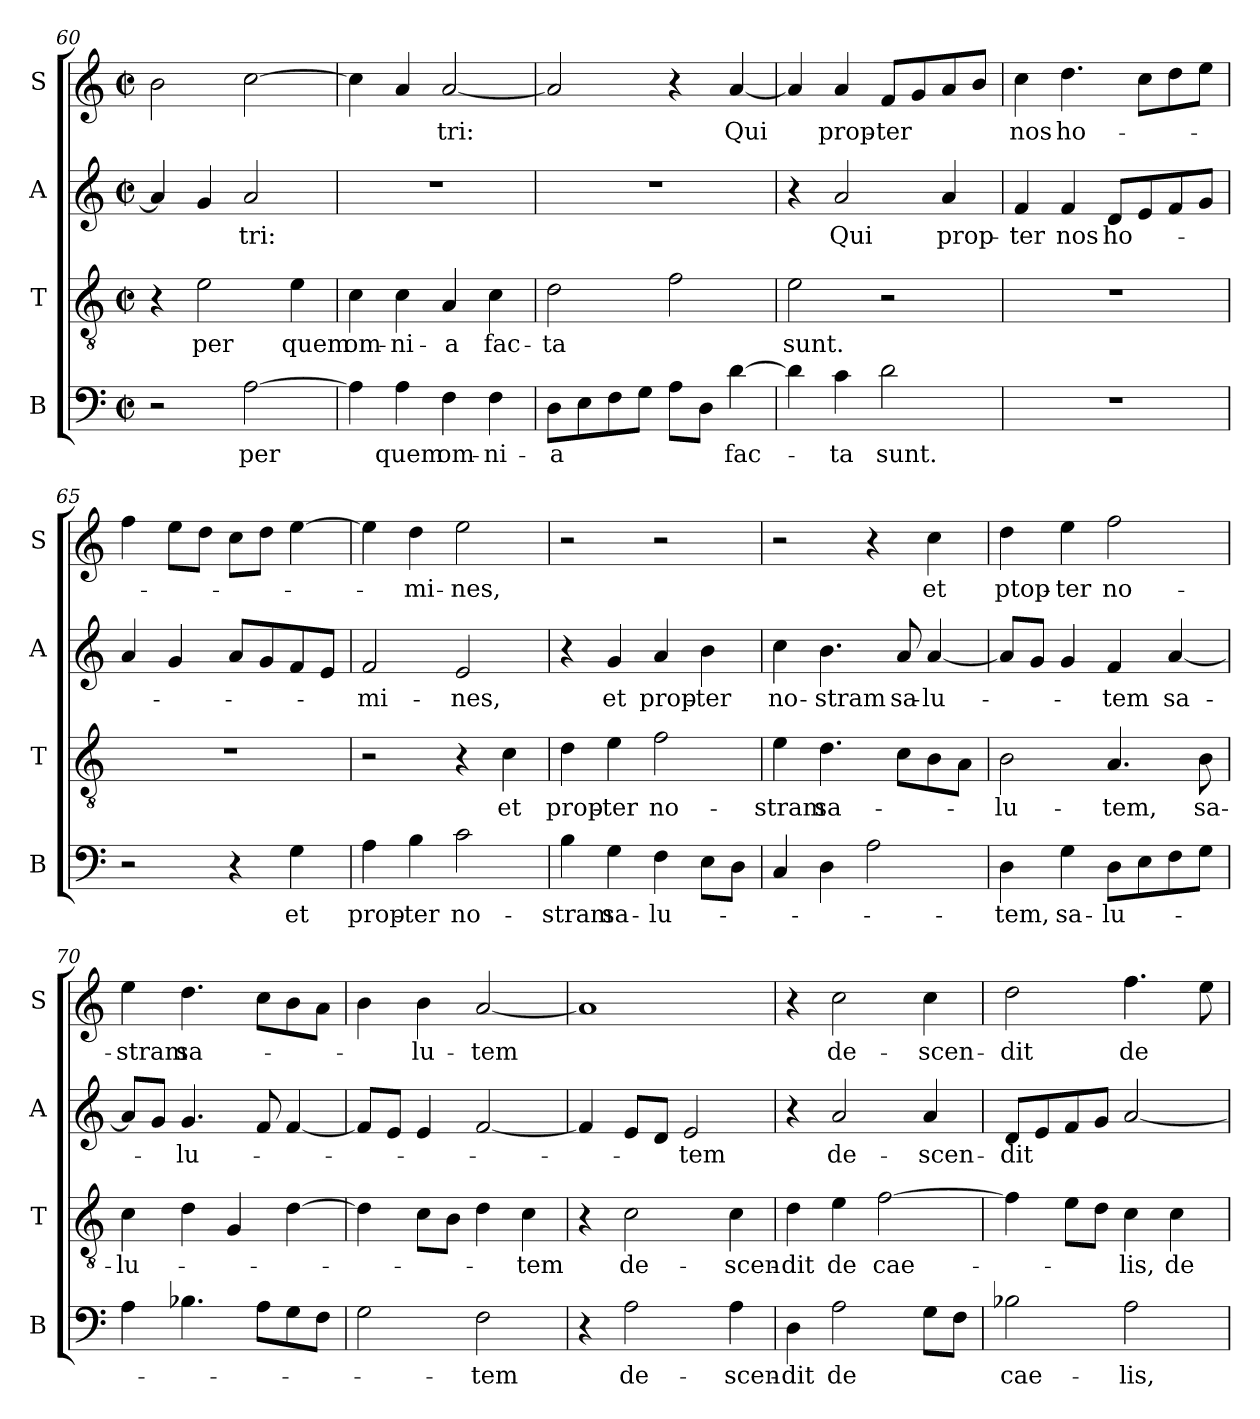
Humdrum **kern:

**kern	**text	**kern	**text	**kern	**text	**kern	**text
*part4	*part4	*part3	*part3	*part2	*part2	*part1	*part1
*staff4	*staff4	*staff3	*staff3	*staff2	*staff2	*staff1	*staff1
*I"B	*	*I"T	*	*I"A	*	*I"S	*
*I'B	*	*I'T	*	*I'A	*	*I'S	*
*clefF4	*	*clefGv2	*	*clefG2	*	*clefG2	*
*k[]	*	*k[]	*	*k[]	*	*k[]	*
*M2/2	*	*M2/2	*	*M2/2	*	*M2/2	*
*met(c|)	*	*met(c|)	*	*met(c|)	*	*met(c|)	*
=60	=60	=60	=60	=60	=60	=60	=60
2r	.	4r	.	4a/]	.	2b\	.
!	!	!	!LO:LY:b	!	!	!	!
.	.	2e\	per	4g/	.	.	.
!	!LO:LY:b	!	!	!	!LO:LY:b	!	!
[2A\	per	.	.	2a/	-tri:	[2cc\	.
!	!	!	!LO:LY:b	!	!	!	!
.	.	4e\	quem	.	.	.	.
=61	=61	=61	=61	=61	=61	=61	=61
!	!	!	!LO:LY:b	!	!	!	!
4A\]	.	4c\	om-	1r	.	4cc\]	.
!	!LO:LY:b	!	!LO:LY:b	!	!	!	!
4A\	quem	4c\	-ni-	.	.	4a/	.
!	!LO:LY:b	!	!LO:LY:b	!	!	!	!LO:LY:b
4F\	om-	4A/	-a	.	.	[2a/	-tri:
!	!LO:LY:b	!	!LO:LY:b	!	!	!	!
4F\	-ni-	4c\	fac-	.	.	.	.
=62	=62	=62	=62	=62	=62	=62	=62
!	!LO:LY:b	!	!LO:LY:b	!	!	!	!
8D\L	-a	2d\	-ta	1r	.	2a/]	.
8E\	.	.	.	.	.	.	.
8F\	.	.	.	.	.	.	.
8G\J	.	.	.	.	.	.	.
8A\L	.	2f\	.	.	.	4r	.
8D\J	.	.	.	.	.	.	.
!	!LO:LY:b	!	!	!	!	!	!LO:LY:b
[4d\	fac-	.	.	.	.	[4a/	Qui
=63	=63	=63	=63	=63	=63	=63	=63
!	!	!	!LO:LY:b	!	!	!	!
4d\]	.	2e\	sunt.	4r	.	4a/]	.
!	!LO:LY:b	!	!	!	!LO:LY:b	!	!LO:LY:b
4c\	-ta	.	.	2a/	Qui	4a/	prop-
!	!LO:LY:b	!	!	!	!	!	!LO:LY:b
2d\	sunt.	2r	.	.	.	8f/L	-ter
.	.	.	.	.	.	8g/	.
!	!	!	!	!	!LO:LY:b	!	!
.	.	.	.	4a/	prop-	8a/	.
.	.	.	.	.	.	8b/J	.
=64	=64	=64	=64	=64	=64	=64	=64
!	!	!	!	!	!LO:LY:b	!	!LO:LY:b
1r	.	1r	.	4f/	-ter	4cc\	nos
!	!	!	!	!	!LO:LY:b	!	!LO:LY:b
.	.	.	.	4f/	nos	4.dd\	ho-
!	!	!	!	!	!LO:LY:b	!	!
.	.	.	.	8d/L	ho-	.	.
.	.	.	.	8e/	.	8cc\L	.
.	.	.	.	8f/	.	8dd\	.
.	.	.	.	8g/J	.	8ee\J	.
=65	=65	=65	=65	=65	=65	=65	=65
2r	.	1r	.	4a/	.	4ff\	.
.	.	.	.	4g/	.	8ee\L	.
.	.	.	.	.	.	8dd\J	.
4r	.	.	.	8a/L	.	8cc\L	.
.	.	.	.	8g/	.	8dd\J	.
!	!LO:LY:b	!	!	!	!	!	!
4G\	et	.	.	8f/	.	[4ee\	.
.	.	.	.	8e/J	.	.	.
=66	=66	=66	=66	=66	=66	=66	=66
!	!LO:LY:b	!	!	!	!LO:LY:b	!	!
4A\	prop-	2r	.	2f/	-mi-	4ee\]	.
!	!LO:LY:b	!	!	!	!	!	!LO:LY:b
4B\	-ter	.	.	.	.	4dd\	-mi-
!	!LO:LY:b	!	!	!	!LO:LY:b	!	!LO:LY:b
2c\	no-	4r	.	2e/	-nes,	2ee\	-nes,
!	!	!	!LO:LY:b	!	!	!	!
.	.	4c\	et	.	.	.	.
=67	=67	=67	=67	=67	=67	=67	=67
!	!LO:LY:b	!	!LO:LY:b	!	!	!	!
4B\	-stram	4d\	prop-	4r	.	2r	.
!	!LO:LY:b	!	!LO:LY:b	!	!LO:LY:b	!	!
4G\	sa-	4e\	-ter	4g/	et	.	.
!	!LO:LY:b	!	!LO:LY:b	!	!LO:LY:b	!	!
4F\	-lu-	2f\	no-	4a/	prop-	2r	.
!	!	!	!	!	!LO:LY:b	!	!
8E\L	.	.	.	4b\	-ter	.	.
8D\J	.	.	.	.	.	.	.
=68	=68	=68	=68	=68	=68	=68	=68
!	!	!	!LO:LY:b	!	!LO:LY:b	!	!
4C/	.	4e\	-stram	4cc\	no-	2r	.
!	!	!	!LO:LY:b	!	!LO:LY:b	!	!
4D\	.	4.d\	sa-	4.b\	-stram	.	.
2A\	.	.	.	.	.	4r	.
!	!	!	!	!	!LO:LY:b	!	!
.	.	8c\L	.	8a/	sa-	.	.
!	!	!	!	!	!LO:LY:b	!	!LO:LY:b
.	.	8B\	.	[4a/	-lu-	4cc\	et
.	.	8A\J	.	.	.	.	.
=69	=69	=69	=69	=69	=69	=69	=69
!	!LO:LY:b	!	!LO:LY:b	!	!	!	!LO:LY:b
4D\	-tem,	2B\	-lu-	8a/L]	.	4dd\	ptop-
.	.	.	.	8g/J	.	.	.
!	!LO:LY:b	!	!	!	!	!	!LO:LY:b
4G\	sa-	.	.	4g/	.	4ee\	-ter
!	!LO:LY:b	!	!LO:LY:b	!	!LO:LY:b	!	!LO:LY:b
8D\L	-lu-	4.A/	-tem,	4f/	-tem	2ff\	no-
8E\	.	.	.	.	.	.	.
!	!	!	!	!	!LO:LY:b	!	!
8F\	.	.	.	[4a/	sa-	.	.
!	!	!	!LO:LY:b	!	!	!	!
8G\J	.	8B\	sa-	.	.	.	.
=70	=70	=70	=70	=70	=70	=70	=70
!	!	!	!LO:LY:b	!	!	!	!LO:LY:b
4A\	.	4c\	-lu-	8a/L]	.	4ee\	-stram
.	.	.	.	8g/J	.	.	.
!	!	!	!	!	!LO:LY:b	!	!LO:LY:b
4.B-X\	.	4d\	.	4.g/	-lu-	4.dd\	sa-
.	.	4G/	.	.	.	.	.
8A\L	.	.	.	8f/	.	8cc\L	.
8G\	.	[4d\	.	[4f/	.	8b\	.
8F\J	.	.	.	.	.	8a\J	.
=71	=71	=71	=71	=71	=71	=71	=71
2G\	.	4d\]	.	8f/L]	.	4b\	.
.	.	.	.	8e/J	.	.	.
!	!	!	!	!	!	!	!LO:LY:b
.	.	8c\L	.	4e/	.	4b\	-lu-
.	.	8B\J	.	.	.	.	.
!	!LO:LY:b	!	!	!	!	!	!LO:LY:b
2F\	tem	4d\	.	[2f/	.	[2a/	-tem
!	!	!	!LO:LY:b	!	!	!	!
.	.	4c\	-tem	.	.	.	.
=72	=72	=72	=72	=72	=72	=72	=72
4r	.	4r	.	4f/]	.	1a]	.
!	!LO:LY:b	!	!LO:LY:b	!	!	!	!
2A\	de-	2c\	de-	8e/L	.	.	.
.	.	.	.	8d/J	.	.	.
!	!	!	!	!	!LO:LY:b	!	!
.	.	.	.	2e/	-tem	.	.
!	!LO:LY:b	!	!LO:LY:b	!	!	!	!
4A\	-scen-	4c\	-scen-	.	.	.	.
=73	=73	=73	=73	=73	=73	=73	=73
!	!LO:LY:b	!	!LO:LY:b	!	!	!	!
4D\	-dit	4d\	-dit	4r	.	4r	.
!	!LO:LY:b	!	!LO:LY:b	!	!LO:LY:b	!	!LO:LY:b
2A\	de	4e\	de	2a/	de-	2cc\	de-
!	!	!	!LO:LY:b	!	!	!	!
.	.	[2f\	cae-	.	.	.	.
!	!	!	!	!	!LO:LY:b	!	!LO:LY:b
8G\L	.	.	.	4a/	-scen-	4cc\	-scen-
8F\J	.	.	.	.	.	.	.
=74	=74	=74	=74	=74	=74	=74	=74
!	!LO:LY:b	!	!	!	!LO:LY:b	!	!LO:LY:b
2B-X\	cae-	4f\]	.	8d/L	-dit	2dd\	-dit
.	.	.	.	8e/	.	.	.
.	.	8e\L	.	8f/	.	.	.
.	.	8d\J	.	8g/J	.	.	.
!	!LO:LY:b	!	!LO:LY:b	!	!	!	!LO:LY:b
2A\	-lis,	4c\	-lis,	[2a/	.	4.ff\	de
!	!	!	!LO:LY:b	!	!	!	!
.	.	4c\	de-	.	.	.	.
.	.	.	.	.	.	8ee\	.
=	=	=	=	=	=	=	=
*-	*-	*-	*-	*-	*-	*-	*-
